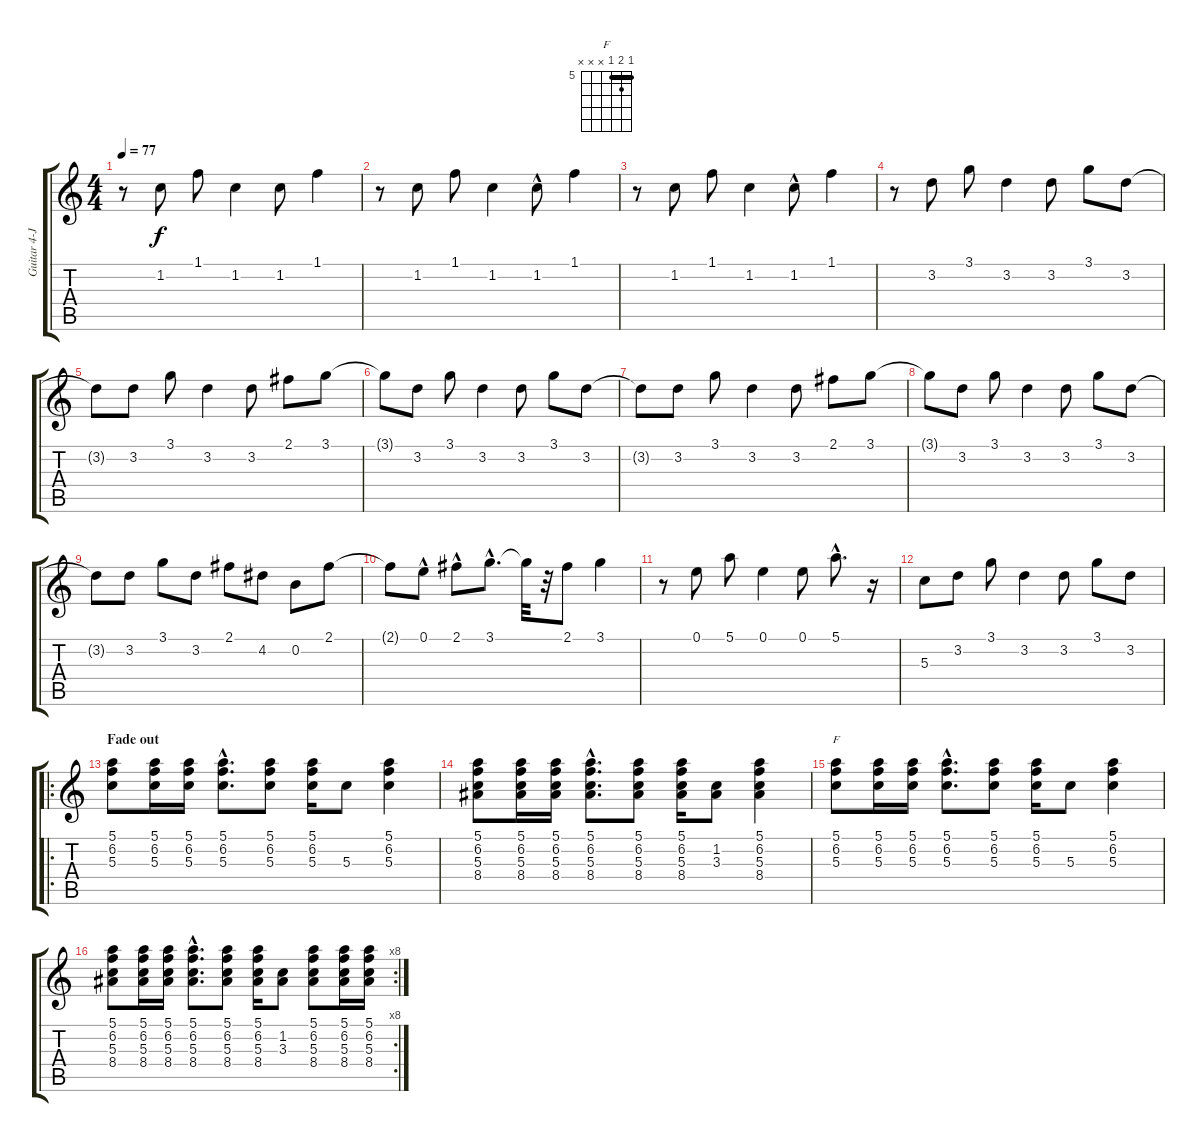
\track ("Guitar 4-John Petrucci" "Guitar 4-J") {instrument electricguitarjazz}
\staff {score tabs}
\tuning (E4 B3 G3 D3 A2 E2) {hide}
\chord ("F" 5 6 5 x x x) {firstfret 5 barre 5}
\ts (4 4)
\tempo 77
\clef g2
\ks c
r.8{dy f} 1.2.8 1.1.8 1.2.4 1.2.8 1.1.4 |
r.8 1.2.8 1.1.8 1.2.4 1.2{hac}.8 1.1.4 |
r.8 1.2.8 1.1.8 1.2.4 1.2{hac}.8 1.1.4 |
r.8 3.2.8 3.1.8 3.2.4 3.2.8 3.1.8 3.2.8 |
3.2{t}.8 3.2.8 3.1.8 3.2.4 3.2.8 2.1.8 3.1.8 |
3.1{t}.8 3.2.8 3.1.8 3.2.4 3.2.8 3.1.8 3.2.8 |
3.2{t}.8 3.2.8 3.1.8 3.2.4 3.2.8 2.1.8 3.1.8 |
3.1{t}.8 3.2.8 3.1.8 3.2.4 3.2.8 3.1.8 3.2.8 |
3.2{t}.8 3.2.8 3.1.8 3.2.8 2.1.8 4.2.8 0.2.8 2.1.8 |
2.1{t}.8 0.1{hac}.8 2.1{hac}.8 3.1{hac}.8{d} 3.1{t}.32 r.32 2.1.8 3.1.4 |
r.8 0.1.8 5.1.8 0.1.4 0.1.8 5.1{hac}.8{d} r.16 |
5.3.8 3.2.8 3.1.8 3.2.4 3.2.8 3.1.8 3.2.8 |
\ro
\section ("" "Fade out")
(5.1 6.2 5.3).8 (5.1 6.2 5.3).16 (5.1 6.2 5.3).16 (5.1{hac} 6.2{hac} 5.3{hac}).8{d} (5.1 6.2 5.3).8 (5.1 6.2 5.3).16 5.3.8 (5.1 6.2 5.3).4 |
(5.1 6.2 5.3 8.4).8 (5.1 6.2 5.3 8.4).16 (5.1 6.2 5.3 8.4).16 (5.1{hac} 6.2{hac} 5.3{hac} 8.4{hac}).8{d} (5.1 6.2 5.3 8.4).8 (5.1 6.2 5.3 8.4).16 (1.2 3.3).8 (5.1 6.2 5.3 8.4).4 |
(5.1 6.2 5.3).8{ch "F"} (5.1 6.2 5.3).16 (5.1 6.2 5.3).16 (5.1{hac} 6.2{hac} 5.3{hac}).8{d} (5.1 6.2 5.3).8 (5.1 6.2 5.3).16 5.3.8 (5.1 6.2 5.3).4 |
\rc 8
(5.1 6.2 5.3 8.4).8 (5.1 6.2 5.3 8.4).16 (5.1 6.2 5.3 8.4).16 (5.1{hac} 6.2{hac} 5.3{hac} 8.4{hac}).8{d} (5.1 6.2 5.3 8.4).8 (5.1 6.2 5.3 8.4).16 (1.2 3.3).8 (5.1 6.2 5.3 8.4).8 (5.1 6.2 5.3 8.4).16 (5.1 6.2 5.3 8.4).16
